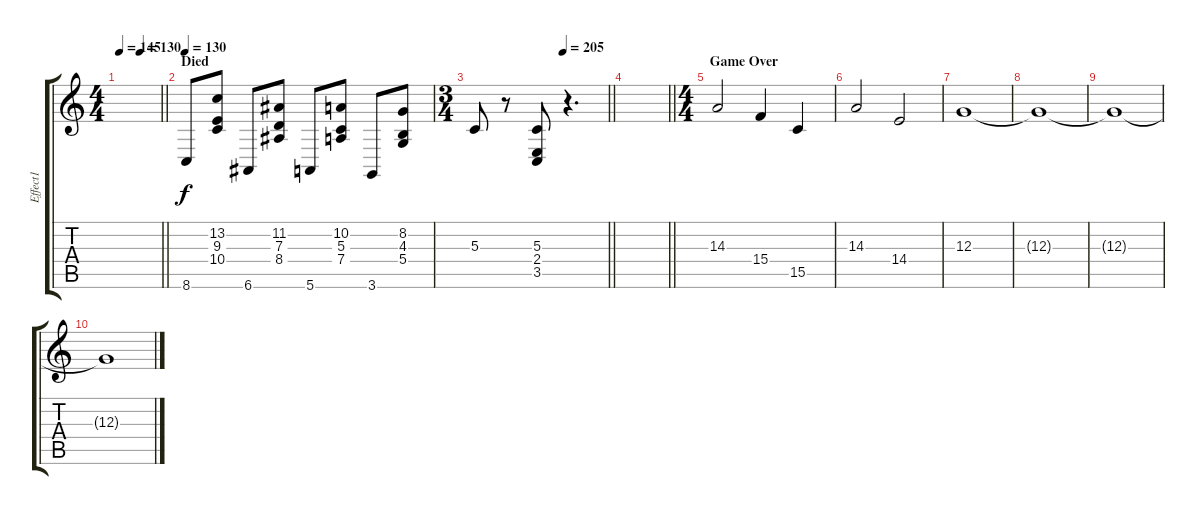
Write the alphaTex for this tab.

\track ("Effect1" "Effect1") {instrument tuba}
\staff {score tabs}
\tuning (E4 B3 G3 D3 A2 E2) {hide}
\ts (4 4)
\tempo 145
\tempo (130 0.5)
\clef g2
\barLineRight lightlight
\ks c
|
\section ("" "Died")
\tempo 130
8.6.8{instrument acousticgrandpiano} (13.2 9.3 10.4).8 6.6.8 (11.2 7.3 8.4).8 5.6.8 (10.2 5.3 7.4).8 3.6.8 (8.2 4.3 5.4).8 |
\ts (3 4)
\tempo (205 0.6666666666666666)
\barLineRight lightlight
5.3.8 r.8 (5.3 2.4 3.5).8 r.4{d volume 13 instrument vibraphone} |
\barLineRight lightlight
|
\ts (4 4)
\section ("" "Game Over")
14.3.2 15.4.4 15.5.4 |
14.3.2 14.4.2 |
12.3.1 |
12.3{t}.1 |
12.3{t}.1 |
12.3{t}.1
